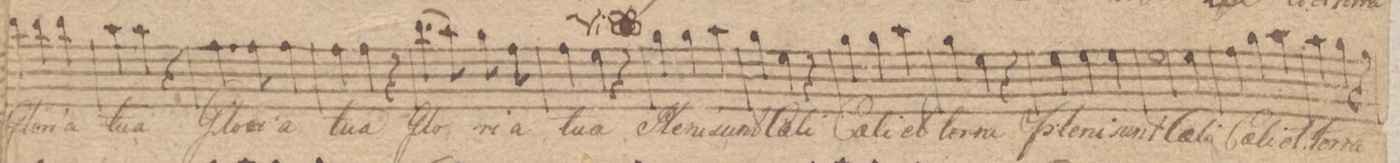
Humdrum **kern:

**kern	**text
*I"Canto.	*
*clefC1	*
*k[f#c#]	*
*M3/4	*
4gg\	Glo-
4gg\	-ri-
4gg\	-a
=30	=30
4ff#\	tu-
4ff#\	-a
4r	.
=31	=31
4.dd\	Glo-
8dd\	-ri-
4dd\	-a
=32	=32
4dd\	tu-
4dd\	-a
4r	.
=33	=33
(4.gg\	Glo-
8ff#\)	.
8ee\	-ri-
8dd\	-a
=34	=34
4dd\	tu-
4cc#\	-a
4r	.
=35	=35
(4.ff#\	glo-
8ee\)	.
8dd\	-ri-
8cc#\	-a
=36	=36
4cc#\	tu-
4b\	-a
4ryy	.
=37	=37
4ee\	Ple-
4ee\	-ni
4ff#\	sunt
=38	=38
4ee\	Coe-
4cc#\	-li
4r	.
=39	=39
4ee\	Coe-
4ee\	-li
4ff#\	et
=40	=40
4ee\	ter-
4cc#\	-ra
4r	.
=41	=41
4cc#\	ple-
4cc#\	-ni
4cc#\	sunt
=42	=42
2cc#\	Coe-
4cc#\	-li
=43	=43
4dd\	Coe-
4ee\	-li
4ff#\	et
=44	=44
4ff#\	ter-
4ee\	-ra
4r	.
=45	=45
*-	*-
